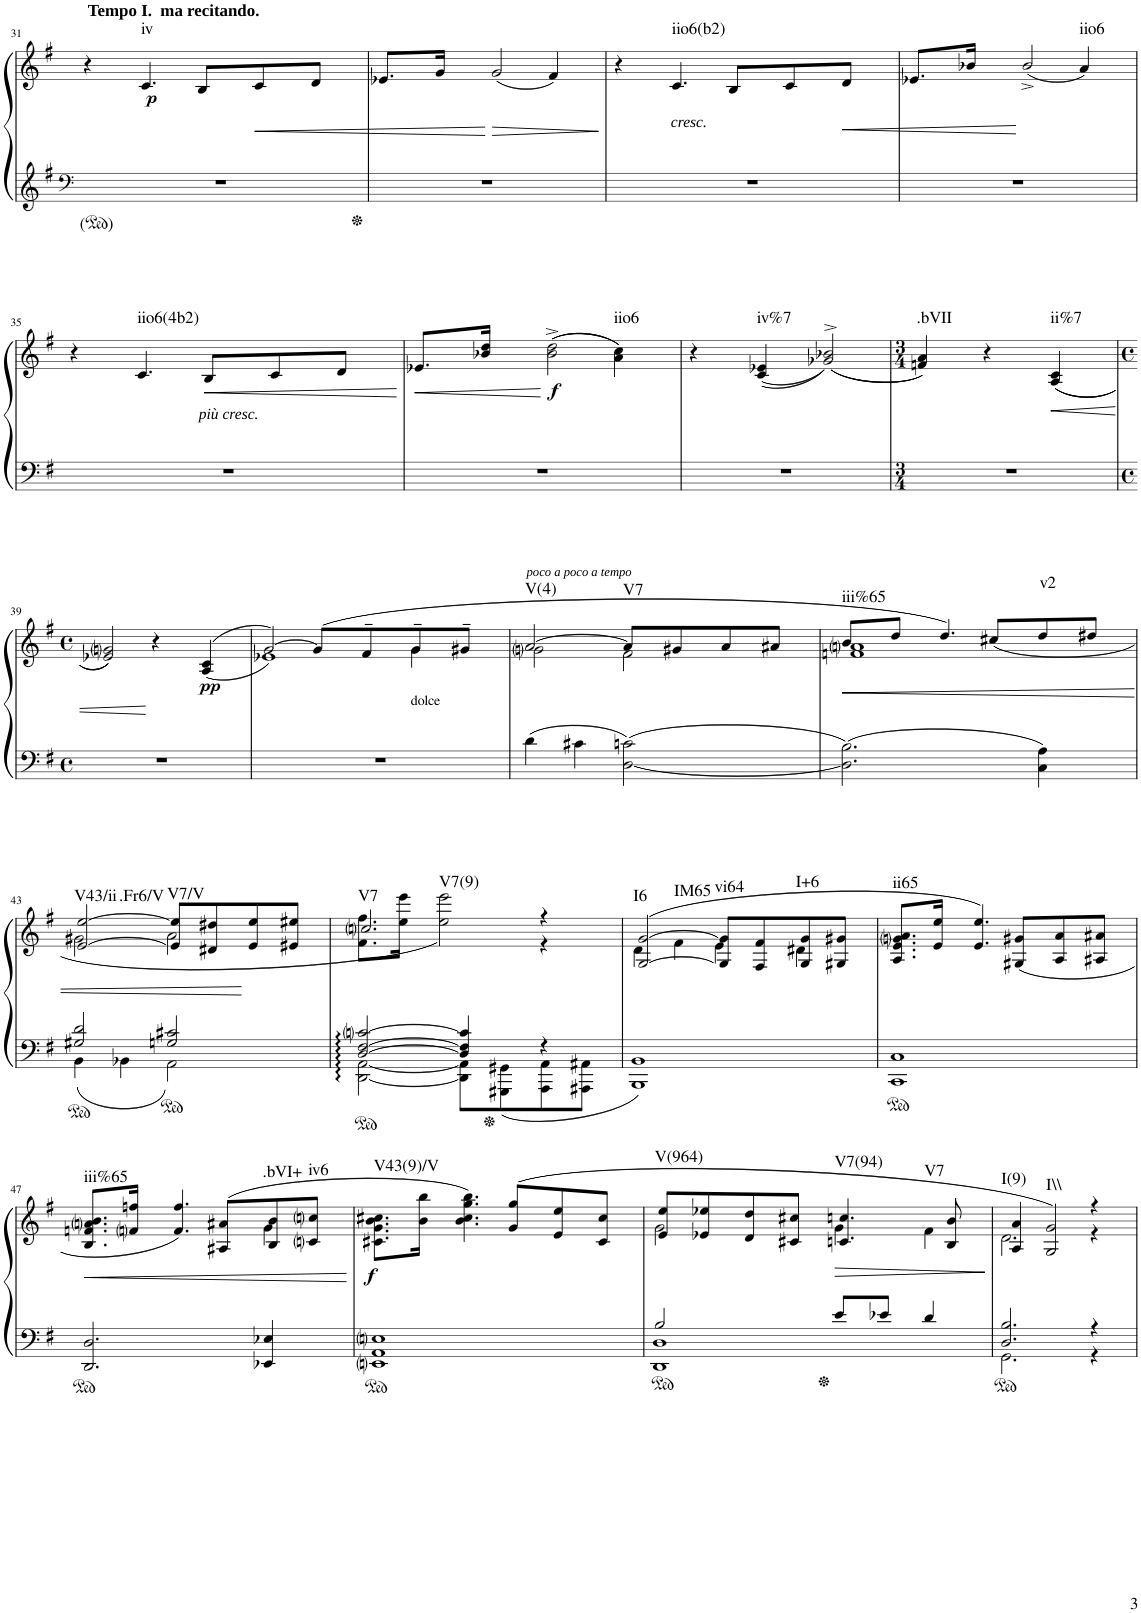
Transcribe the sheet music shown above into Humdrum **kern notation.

**kern	**kern	**dynam	**harte
*part1	*part1	*part1	*part1
*staff2	*staff1	*staff1/2	*
*I"Midi_1	*	*	*
!!LO:PB:g=z
*clefF4	*clefG2	*	*
*k[f#]	*k[f#]	*	*
*G:	*G:	*	*
*M4/4	*M4/4	*	*
*met(c)	*met(c)	*	*
=31	=31	=31	=31
!	!LO:TX:a:B:t=Tempo I.  ma recitando.	!	!
1r	4r	.	.
!	!	!LO:DY:b	!LO:H:kt=iv
.	4.c/	p	N
.	8B/L	.	.
!	!	!LO:HP:b	!
.	8c/	<	.
.	8d/J	.	.
=32	=32	=32	=32
1r	8.e-X/L	.	.
.	16g/Jk	.	.
!	!	!LO:HP:n=1:b	!
.	(2g/	[ >	.
.	4f#/)	.	.
.	.	]	.
=33	=33	=33	=33
1r	4r	.	.
!	!LO:TX:b:i:t=cresc.	!	!LO:H:kt=iio6(b2)
.	4.c/	.	N
.	8B/L	.	.
.	8c/	.	.
!	!	!LO:HP:b	!
.	8d/J	<	.
=34	=34	=34	=34
1r	8.e-X/L	.	.
.	16b-X/Jk	.	.
.	(2b-^/	[	.
!	!	!	!LO:H:kt=iio6
.	4a/)	.	N
!!LO:LB:g=z
=35	=35	=35	=35
1r	4r	.	.
!	!	!	!LO:H:kt=iio6(4b2)
.	4.c/	.	N
!	!LO:TX:b:i:t=più cresc.	!	!
!	!	!LO:HP:b	!
.	8B/L	<	.
.	8c/	.	.
.	8d/J	.	.
.	.	[	.
=36	=36	=36	=36
!	!	!LO:HP:b	!
*	*^	*	*
*	*	*^	*	*
1r	8.e-X/L	2ryy	2ryy	<	.
.	16b-X/ 16dd/Jk	.	.	.	.
!	!	!	!	!LO:DY:n=1:b	!
.	((2b-\^ 2dd\^	.	.	[ f	.
.	.	2ryy	2ryy	.	.
!	!	!	!	!	!LO:H:kt=iio6
.	4a\ 4cc\))	.	.	.	N
=37	=37	=37	=37	=37	=37
1r	4r	2ryy	2ryy	.	.
!	!	!	!	!	!LO:H:kt=iv%7
.	((4c/ 4e-X/	.	.	.	N
.	((2g-X/^> 2b-X/^>))	2ryy	2ryy	.	.
*	*v	*v	*v	*	*
=38	=38	=38	=38
*M3/4	*M3/4	*	*
*	*^	*	*
*	*	*^	*	*
!	!	!	!	!	!LO:H:kt=.bVII
*	*v	*v	*v	*	*
2.r	4fn/ 4a/))	.	N
.	4r	.	.
!	!	!LO:HP:b	!LO:H:kt=ii%7
.	((4A/ 4c/	<	N
!!LO:LB:g=z
=39	=39	=39	=39
*M4/4	*M4/4	*	*
*met(c)	*met(c)	*	*
1r	2e-X/ 2gni/))	.	.
.	4r	[	.
!	!	!LO:DY:b	!
.	((4A/ 4c/	pp	.
=40	=40	=40	=40
*	*^	*	*
*	*	*^	*	*
1r	[2g/)	1e-X)	2.ryy	.	.
.	(8g/L]	.	.	.	.
.	8f#~/	.	.	.	.
!	!LO:TX:b:t=dolce	!	!	!	!
.	8g~/	.	4g\	.	.
.	8g#X~/J	.	.	.	.
*	*	*v	*v	*	*
=41	=41	=41	=41	=41
!	!LO:TX:a:i:t=poco a poco a tempo	!	!	!LO:H:kt=V(4)
4d\	[2a/	2gni\	.	N
4c#X\	.	.	.	.
!	!	!	!	!LO:H:kt=V7
[2D\ 2cn\	8a/L]	2f#\	.	N
.	8g#X/	.	.	.
.	8a/	.	.	.
.	8a#X/J	.	.	.
=42	=42	=42	=42	=42
!	!	!	!LO:HP:b	!LO:H:kt=iii%65
2.D\] 2.B\	8b/L	1fn 1ani	<	N
.	8dd/J	.	.	.
.	4.dd/)	.	.	.
.	(8cc#X/L	.	.	.
!	!	!	!	!LO:H:kt=v2
4C\ 4A\	8dd/	.	.	N
.	8dd#X/J	.	.	.
!!LO:LB:g=z	!!
=43	=43	=43	=43	=43
*^	*	*	*	*
!	!	!	!	!	!LO:H:n=1:kt=V43/ii
!	!	!	!	!	!LO:H:n=2:kt=.Fr6/V
2G#X/ 2d/	4BB\	[2e/ [2ee/	2g#X\	.	N N
.	4BB-X\	.	.	.	.
!	!	!	!	!	!LO:H:kt=V7/V
2Gn/ 2c#X/	2AA\	8e/] 8ee/]L	2a\	.	N
.	.	8d#X/ 8dd#X/	.	.	.
.	.	8e/ 8ee/	.	[	.
.	.	8e#X/ 8ee#X/J	.	.	.
=44	=44	=44	=44	=44	=44
!	!	!	!	!	!LO:H:n=1:kt=V7
!	!	!	!	!	!LO:H:n=2:kt=V7(9)
[2D/ [2F#/ [2cni/	[2DD\ [2AA\	2.ccni/	8.f#\ 8.ff#\L	.	N N
.	.	.	16ee\ 16eee\Jk	.	.
.	.	.	2ee\ 2eee\)	.	.
4D/] 4F#/] 4c/]	8DD\] 8AA\]L	.	.	.	.
.	8GGG#X\ 8GG#X\	.	.	.	.
4r	8AAA\ 8AA\	4r	4r	.	.
.	8AAA#X\ 8AA#X\J	.	.	.	.
=45	=45	=45	=45	=45	=45
!	!	!	!	!	!LO:H:n=1:kt=I6
!	!	!	!	!	!LO:H:n=2:kt=IM65
*v	*v	*	*	*	*
1BBB 1BB	([2G/ [2g/	4d\	.	N N
.	.	4f#\	.	.
!	!	!	!	!LO:H:kt=vi64
.	8G/] 8g/]L	4e\	.	N
.	8F#/ 8f#/	.	.	.
!	!	!	!	!LO:H:kt=I+6
.	8G/ 8g/	4d#X\	.	N
.	8G#X/ 8g#X/J	.	.	.
*	*v	*v	*	*
=46	=46	=46	=46
!	!	!	!LO:H:kt=ii65
1CC 1C	8.A/ 8.e/ 8.gni/ 8.a/L	.	N
.	16e/ 16ee/Jk	.	.
.	4.e/ 4.ee/)	.	.
.	(8G#X/ 8g#X/L	.	.
.	8A/ 8a/	.	.
.	8A#X/ 8a#X/J	.	.
!!LO:LB:g=z
=47	=47	=47	=47
!	!	!LO:HP:b	!LO:H:kt=iii%65
*	*^	*	*
2.DD/ 2.D/	8.B/ 8.fn/ 8.ani/ 8.b/L	2.ryy	<	N
.	16fni/ 16ffn/Jk	.	.	.
.	4.f/ 4.ff/)	.	.	.
.	(8A#X/ 8a#X/L	.	.	.
!	!	!	!	!LO:H:kt=.bVI+
4EE-X/ 4E-X/	8B/ 8b/	4g\	.	N
!	!	!	!	!LO:H:kt=iv6
.	8cni/ 8ccni/J	.	.	N
*	*v	*v	*	*
.	.	[	.
=48	=48	=48	=48
!	!	!LO:DY:b	!LO:H:kt=V43(9)/V
1EEni 1AA 1Eni	8.c#X\ 8.g\ 8.b\ 8.cc#X\L	f	N
.	16b\ 16bb\Jk	.	.
.	4.b\ 4.cc#\ 4.gg\ 4.bb\)	.	.
.	(8g/ 8gg/L	.	.
.	8e/ 8ee/	.	.
.	8c#/ 8cc#/J	.	.
=49	=49	=49	=49
*^	*^	*	*
!	!	!	!	!	!LO:H:kt=V(964)
2B/	1DD 1D	8e/ 8ee/L	2g\	.	N
.	.	8e-X/ 8ee-X/	.	.	.
.	.	8d/ 8dd/	.	.	.
.	.	8c#X/ 8cc#X/J	.	.	.
!	!	!	!	!LO:HP:b	!LO:H:n=1:kt=V7(94)
!	!	!	!	!	!LO:H:n=2:kt=V7
8e/L	.	4.cn/ 4.ccn/	4g\	>	N N
8e-X/J	.	.	.	.	.
4d/	.	.	4f#\	.	.
.	.	8B/ 8b/	.	.	.
*v	*v	*	*	*	*
*	*v	*v	*	*
.	.	]	.
=50	=50	=50	=50
*^	*^	*	*
!	!	!	!	!	!LO:H:kt=I(9)
2.D/ 2.B/	2.GG\	4A/ 4a/	2.d\	.	N
!	!	!	!	!	!LO:H:kt=I\\
.	.	2G/ 2g/)	.	.	N
4r	4r	4r	4r	.	.
*v	*v	*	*	*	*
*	*v	*v	*	*
=	=	=	=
*-	*-	*-	*-
